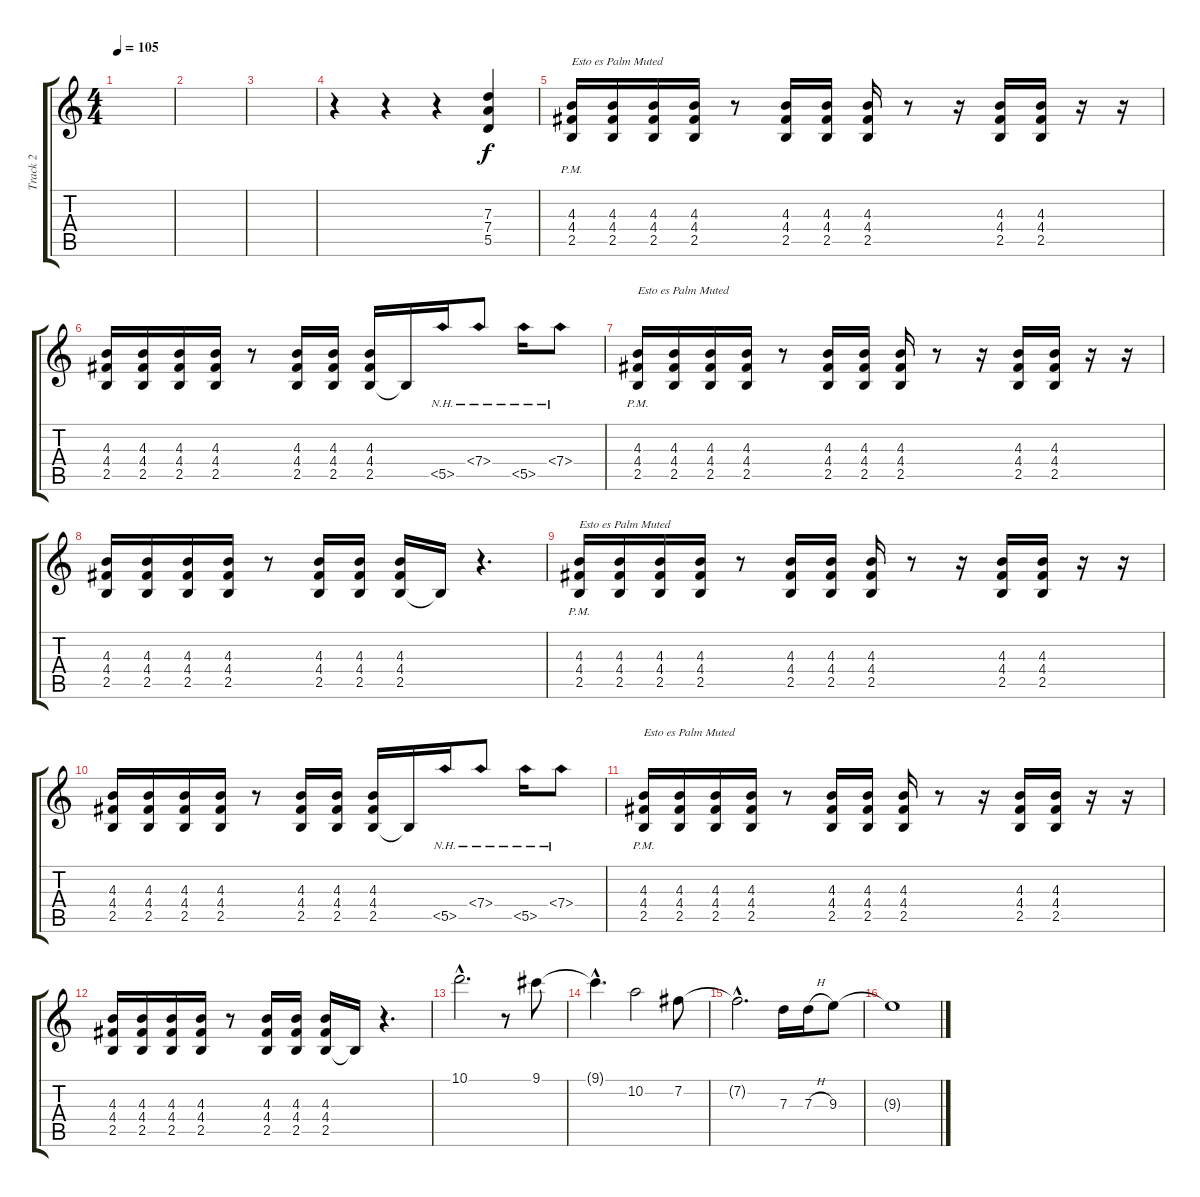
\track ("Track 2" "Track 2") {instrument overdrivenguitar}
\staff {score tabs}
\tuning (E4 B3 G3 D3 A2 E2) {hide}
\ts (4 4)
\tempo 105
\clef g2
\ks c
|
|
|
r.4 r.4 r.4 (7.3 7.4 5.5).4 |
(4.3 4.4 2.5{pm}).16{txt "Esto es Palm Muted" instrument electricguitarmuted} (4.3 4.4 2.5).16 (4.3 4.4 2.5).16 (4.3 4.4 2.5).16 r.8 (4.3 4.4 2.5).16 (4.3 4.4 2.5).16 (4.3 4.4 2.5).16 r.8 r.16 (4.3 4.4 2.5).16 (4.3 4.4 2.5).16 r.16 r.16 |
(4.3 4.4 2.5).16 (4.3 4.4 2.5).16 (4.3 4.4 2.5).16 (4.3 4.4 2.5).16 r.8 (4.3 4.4 2.5).16 (4.3 4.4 2.5).16 (4.3 4.4 2.5).16 2.5{t}.16 5.5{nh}.16{instrument distortionguitar} 7.4{nh}.8 5.5{nh}.16 7.4{nh}.8 |
(4.3 4.4 2.5{pm}).16{txt "Esto es Palm Muted" instrument electricguitarmuted} (4.3 4.4 2.5).16 (4.3 4.4 2.5).16 (4.3 4.4 2.5).16 r.8 (4.3 4.4 2.5).16 (4.3 4.4 2.5).16 (4.3 4.4 2.5).16 r.8 r.16 (4.3 4.4 2.5).16 (4.3 4.4 2.5).16 r.16 r.16 |
(4.3 4.4 2.5).16 (4.3 4.4 2.5).16 (4.3 4.4 2.5).16 (4.3 4.4 2.5).16 r.8 (4.3 4.4 2.5).16 (4.3 4.4 2.5).16 (4.3 4.4 2.5).16 2.5{t}.16 r.4{d} |
(4.3 4.4 2.5{pm}).16{txt "Esto es Palm Muted" instrument electricguitarmuted} (4.3 4.4 2.5).16 (4.3 4.4 2.5).16 (4.3 4.4 2.5).16 r.8 (4.3 4.4 2.5).16 (4.3 4.4 2.5).16 (4.3 4.4 2.5).16 r.8 r.16 (4.3 4.4 2.5).16 (4.3 4.4 2.5).16 r.16 r.16 |
(4.3 4.4 2.5).16 (4.3 4.4 2.5).16 (4.3 4.4 2.5).16 (4.3 4.4 2.5).16 r.8 (4.3 4.4 2.5).16 (4.3 4.4 2.5).16 (4.3 4.4 2.5).16 2.5{t}.16 5.5{nh}.16{instrument distortionguitar} 7.4{nh}.8 5.5{nh}.16 7.4{nh}.8 |
(4.3 4.4 2.5{pm}).16{txt "Esto es Palm Muted" instrument electricguitarmuted} (4.3 4.4 2.5).16 (4.3 4.4 2.5).16 (4.3 4.4 2.5).16 r.8 (4.3 4.4 2.5).16 (4.3 4.4 2.5).16 (4.3 4.4 2.5).16 r.8 r.16 (4.3 4.4 2.5).16 (4.3 4.4 2.5).16 r.16 r.16 |
(4.3 4.4 2.5).16 (4.3 4.4 2.5).16 (4.3 4.4 2.5).16 (4.3 4.4 2.5).16 r.8 (4.3 4.4 2.5).16 (4.3 4.4 2.5).16 (4.3 4.4 2.5).16 2.5{t}.16 r.4{d} |
10.1{hac}.2{d instrument lead2sawtooth} r.8 9.1.8 |
9.1{hac t}.4{d} 10.2.2 7.2.8 |
7.2{hac t}.2{d} 7.3.16 7.3{h}.16 9.3.8 |
9.3{t}.1
